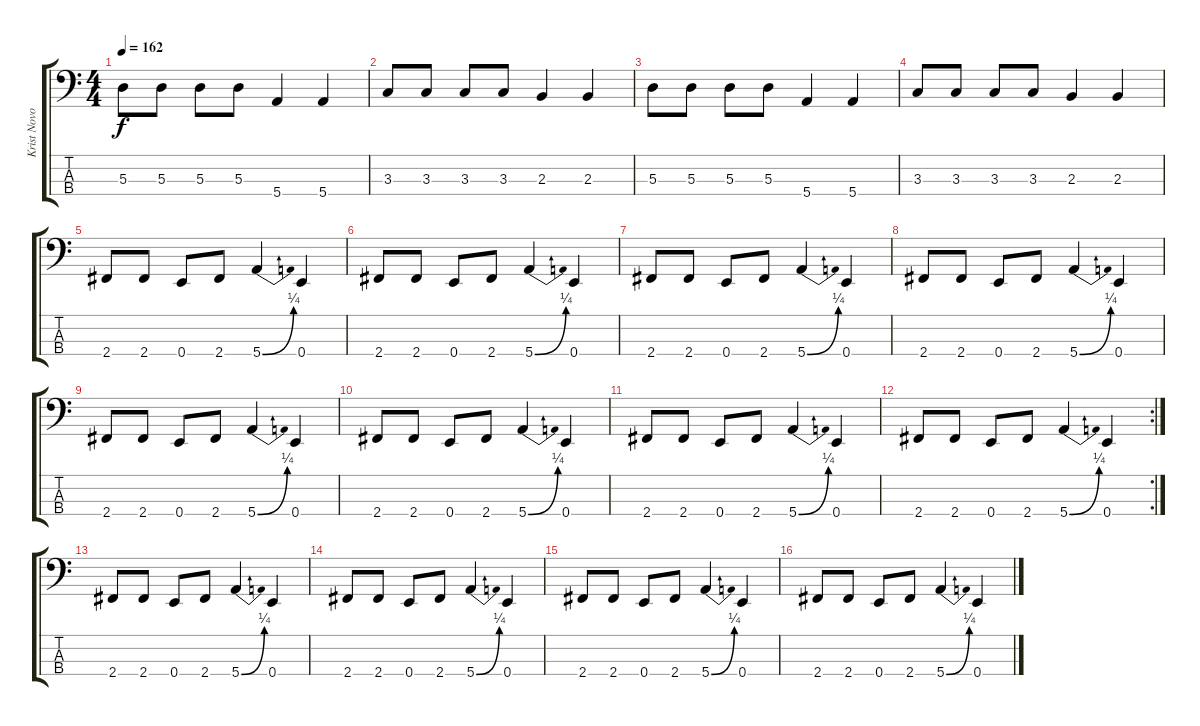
\track ("Krist Novoselic : Bass" "Krist Novo") {instrument electricbasspick}
\staff {score tabs}
\tuning (G2 D2 A1 E1) {hide}
\ts (4 4)
\tempo 162
\clef f4
\ks c
5.3.8{dy f} 5.3.8 5.3.8 5.3.8 5.4.4 5.4.4 |
3.3.8 3.3.8 3.3.8 3.3.8 2.3.4 2.3.4 |
5.3.8 5.3.8 5.3.8 5.3.8 5.4.4 5.4.4 |
3.3.8 3.3.8 3.3.8 3.3.8 2.3.4 2.3.4 |
2.4.8 2.4.8 0.4.8 2.4.8 5.4{be (bend 0 0 60 1)}.4 0.4.4 |
2.4.8 2.4.8 0.4.8 2.4.8 5.4{be (bend 0 0 60 1)}.4 0.4.4 |
2.4.8 2.4.8 0.4.8 2.4.8 5.4{be (bend 0 0 60 1)}.4 0.4.4 |
2.4.8 2.4.8 0.4.8 2.4.8 5.4{be (bend 0 0 60 1)}.4 0.4.4 |
2.4.8 2.4.8 0.4.8 2.4.8 5.4{be (bend 0 0 60 1)}.4 0.4.4 |
2.4.8 2.4.8 0.4.8 2.4.8 5.4{be (bend 0 0 60 1)}.4 0.4.4 |
2.4.8 2.4.8 0.4.8 2.4.8 5.4{be (bend 0 0 60 1)}.4 0.4.4 |
\rc 2
2.4.8 2.4.8 0.4.8 2.4.8 5.4{be (bend 0 0 60 1)}.4 0.4.4 |
2.4.8 2.4.8 0.4.8 2.4.8 5.4{be (bend 0 0 60 1)}.4 0.4.4 |
2.4.8 2.4.8 0.4.8 2.4.8 5.4{be (bend 0 0 60 1)}.4 0.4.4 |
2.4.8 2.4.8 0.4.8 2.4.8 5.4{be (bend 0 0 60 1)}.4 0.4.4 |
2.4.8 2.4.8 0.4.8 2.4.8 5.4{be (bend 0 0 60 1)}.4 0.4.4
